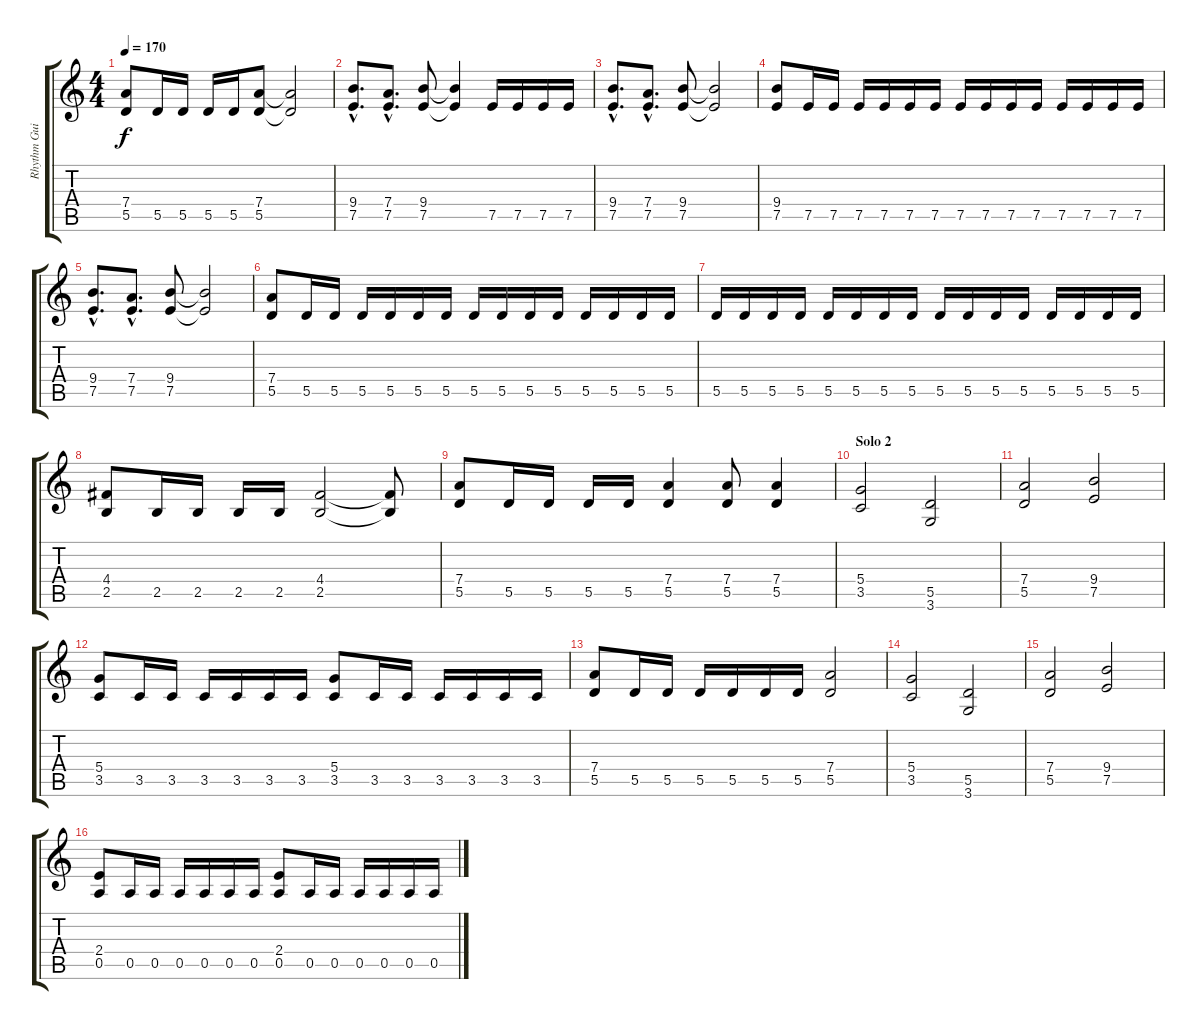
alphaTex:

\track ("Rhythm Guitar 1" "Rhythm Gui") {instrument distortionguitar}
\staff {score tabs}
\tuning (E4 B3 G3 D3 A2 E2) {hide}
\ts (4 4)
\tempo 170
\clef g2
\ks c
(7.4 5.5).8{dy f} 5.5.16 5.5.16 5.5.16 5.5.16 (7.4 5.5).8 (7.4{t} 5.5{t}).2 |
(9.4 7.5{hac}).8{d} (7.4 7.5{hac}).8{d} (9.4 7.5).8 (9.4{t} 7.5{t}).4 7.5.16 7.5.16 7.5.16 7.5.16 |
(9.4 7.5{hac}).8{d} (7.4 7.5{hac}).8{d} (9.4 7.5).8 (9.4{t} 7.5{t}).2 |
(9.4 7.5).8 7.5.16 7.5.16 7.5.16 7.5.16 7.5.16 7.5.16 7.5.16 7.5.16 7.5.16 7.5.16 7.5.16 7.5.16 7.5.16 7.5.16 |
(9.4 7.5{hac}).8{d} (7.4 7.5{hac}).8{d} (9.4 7.5).8 (9.4{t} 7.5{t}).2 |
(7.4 5.5).8 5.5.16 5.5.16 5.5.16 5.5.16 5.5.16 5.5.16 5.5.16 5.5.16 5.5.16 5.5.16 5.5.16 5.5.16 5.5.16 5.5.16 |
5.5.16 5.5.16 5.5.16 5.5.16 5.5.16 5.5.16 5.5.16 5.5.16 5.5.16 5.5.16 5.5.16 5.5.16 5.5.16 5.5.16 5.5.16 5.5.16 |
(4.4 2.5).8 2.5.16 2.5.16 2.5.16 2.5.16 (4.4 2.5).2 (4.4{t} 2.5{t}).8 |
(7.4 5.5).8 5.5.16 5.5.16 5.5.16 5.5.16 (7.4 5.5).4 (7.4 5.5).8 (7.4 5.5).4 |
\section ("" "Solo 2")
(5.4 3.5).2 (5.5 3.6).2 |
(7.4 5.5).2 (9.4 7.5).2 |
(5.4 3.5).8 3.5.16 3.5.16 3.5.16 3.5.16 3.5.16 3.5.16 (5.4 3.5).8 3.5.16 3.5.16 3.5.16 3.5.16 3.5.16 3.5.16 |
(7.4 5.5).8 5.5.16 5.5.16 5.5.16 5.5.16 5.5.16 5.5.16 (7.4 5.5).2 |
(5.4 3.5).2 (5.5 3.6).2 |
(7.4 5.5).2 (9.4 7.5).2 |
(2.4 0.5).8 0.5.16 0.5.16 0.5.16 0.5.16 0.5.16 0.5.16 (2.4 0.5).8 0.5.16 0.5.16 0.5.16 0.5.16 0.5.16 0.5.16
